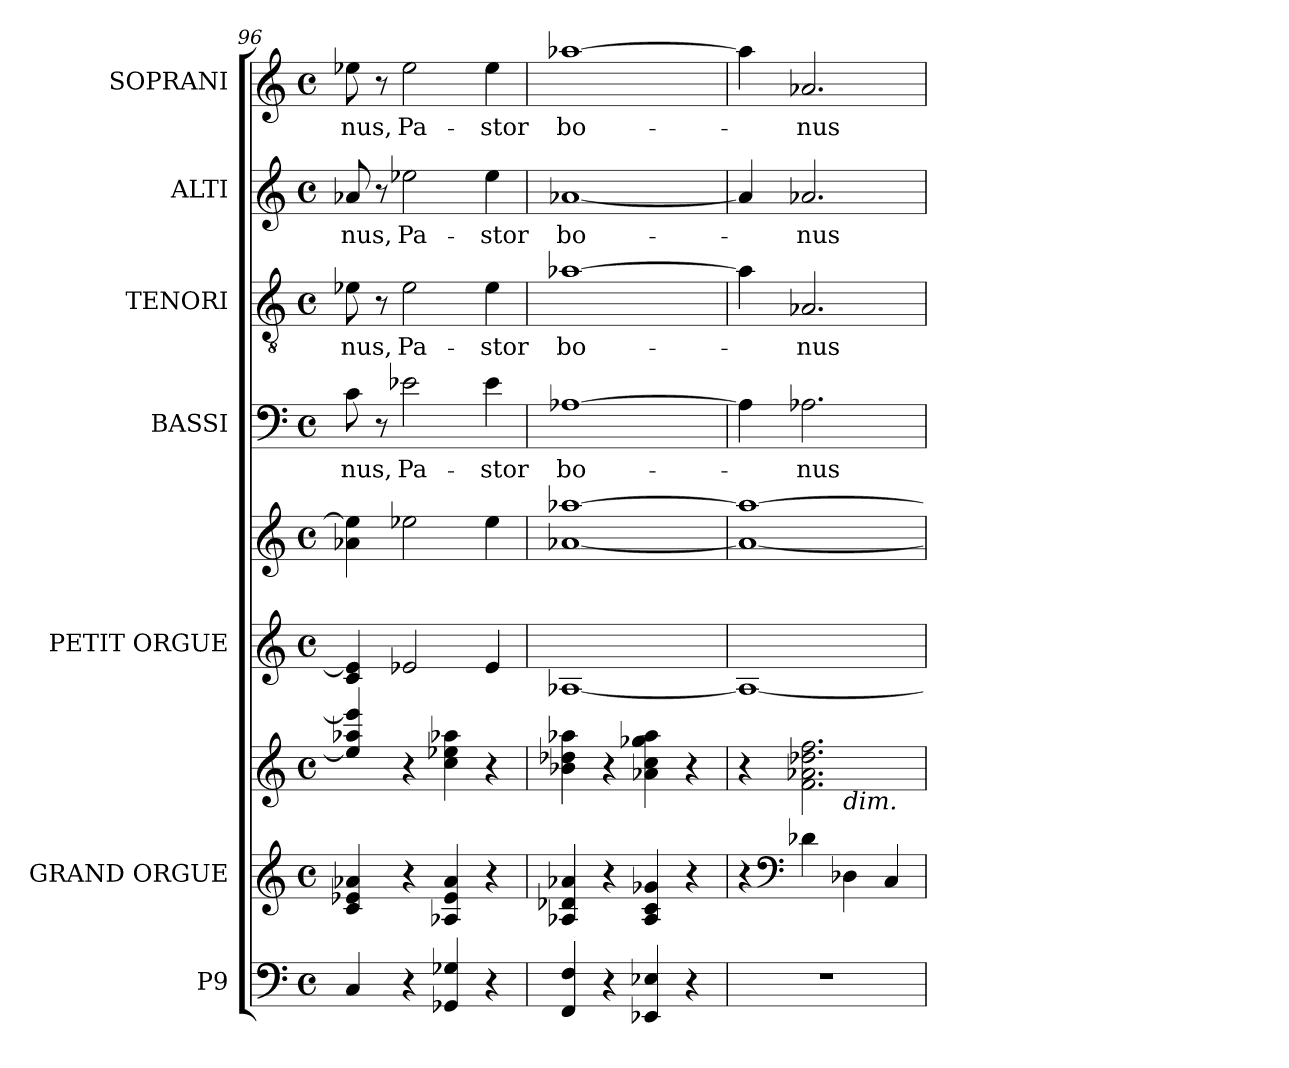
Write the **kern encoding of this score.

**kern	**kern	**kern	**kern	**kern	**kern	**text	**kern	**text	**kern	**text	**kern	**text
*part7	*part6	*part6	*part5	*part5	*part4	*part4	*part3	*part3	*part2	*part2	*part1	*part1
*staff9	*staff8	*staff7	*staff6	*staff5	*staff4	*staff4	*staff3	*staff3	*staff2	*staff2	*staff1	*staff1
*I"P9	*I"GRAND ORGUE	*	*I"PETIT ORGUE	*	*I"BASSI	*	*I"TENORI	*	*I"ALTI	*	*I"SOPRANI	*
*	*I'Org.	*	*I'Org.	*	*I'B.	*	*I'T.	*	*I'A.	*	*I'S.	*
*clefF4	*clefG2	*clefG2	*clefG2	*clefG2	*clefF4	*	*clefGv2	*	*clefG2	*	*clefG2	*
*	*	*	*	*	*	*	*ITrd7c12	*	*	*	*	*
*k[]	*k[]	*k[]	*k[]	*k[]	*k[]	*	*k[]	*	*k[]	*	*k[]	*
*C:	*C:	*C:	*C:	*C:	*C:	*	*C:	*	*C:	*	*C:	*
*M4/4	*M4/4	*M4/4	*M4/4	*M4/4	*M4/4	*	*M4/4	*	*M4/4	*	*M4/4	*
*met(c)	*met(c)	*met(c)	*met(c)	*met(c)	*met(c)	*	*met(c)	*	*met(c)	*	*met(c)	*
=96	=96	=96	=96	=96	=96	=96	=96	=96	=96	=96	=96	=96
!	!	!	!	!	!	!LO:LY:b:color=#000000	!	!	!	!	!	!
!	!	!	!	!	!	!	!	!LO:LY:b:color=#000000	!	!	!	!
!	!	!	!	!	!	!	!	!	!	!LO:LY:b:color=#000000	!	!
!	!	!	!	!	!	!	!	!	!	!	!	!LO:LY:b:color=#000000
4Ci/	4ci/ 4e-Xi 4a-Xi	4ee-i/] 4aa-Xi 4eee-i]	4ci/ 4e-i]	4a-Xi\ 4ee-i]	8ci\	-nus,	8E-Xi\	-nus,	8a-Xi/	-nus,	8ee-Xi\	-nus,
.	.	.	.	.	8r	.	8r	.	8r	.	8r	.
!	!	!	!	!	!	!LO:LY:b:color=#000000	!	!	!	!	!	!
!	!	!	!	!	!	!	!	!LO:LY:b:color=#000000	!	!	!	!
!	!	!	!	!	!	!	!	!	!	!LO:LY:b:color=#000000	!	!
!	!	!	!	!	!	!	!	!	!	!	!	!LO:LY:b:color=#000000
4r	4r	4r	2e-Xi/	2ee-Xi\	2e-Xi\	Pa-	2E-i\	Pa-	2ee-Xi\	Pa-	2ee-i\	Pa-
4GG-Xi/ 4G-Xi	4A-Xi/ 4e-i 4a-i	4cci\ 4ee-Xi 4aa-Xi	.	.	.	.	.	.	.	.	.	.
!	!	!	!	!	!	!LO:LY:b:color=#000000	!	!	!	!	!	!
!	!	!	!	!	!	!	!	!LO:LY:b:color=#000000	!	!	!	!
!	!	!	!	!	!	!	!	!	!	!LO:LY:b:color=#000000	!	!
!	!	!	!	!	!	!	!	!	!	!	!	!LO:LY:b:color=#000000
4r	4r	4r	4e-i/	4ee-i\	4e-i\	-stor	4E-i\	-stor	4ee-i\	-stor	4ee-i\	-stor
=97	=97	=97	=97	=97	=97	=97	=97	=97	=97	=97	=97	=97
!	!	!	!	!	!	!LO:LY:b:color=#000000	!	!	!	!	!	!
!	!	!	!	!	!	!	!	!LO:LY:b:color=#000000	!	!	!	!
!	!	!	!	!	!	!	!	!	!	!LO:LY:b:color=#000000	!	!
!	!	!	!	!	!	!	!	!	!	!	!	!LO:LY:b:color=#000000
4FFi/ 4Fi	4A-Xi/ 4d-Xi 4a-Xi	4b-Xi\ 4dd-Xi 4aa-Xi	[1A-Xi	[1a-Xi [1aa-Xi	[1A-Xi	bo-	[1A-Xi	bo-	[1a-Xi	bo-	[1aa-Xi	bo-
4r	4r	4r	.	.	.	.	.	.	.	.	.	.
4EE-Xi/ 4E-Xi	4A-i/ 4ci 4g-Xi	4a-Xi\ 4cci 4gg-Xi 4aa-i	.	.	.	.	.	.	.	.	.	.
4r	4r	4r	.	.	.	.	.	.	.	.	.	.
!!LO:PB:g=z
=98	=98	=98	=98	=98	=98	=98	=98	=98	=98	=98	=98	=98
*	*	*^	*	*	*	*	*	*	*	*	*	*
1r	4r	4r	2ryy	1A-i_	1a-i_ 1aa-i_	4A-i\]	.	4A-i\]	.	4a-i/]	.	4aa-i\]	.
*	*clefF4	*	*	*	*	*	*	*	*	*	*	*	*
!	!	!	!	!	!	!	!LO:LY:b:color=#000000	!	!	!	!	!	!
!	!	!	!	!	!	!	!	!	!LO:LY:b:color=#000000	!	!	!	!
!	!	!	!	!	!	!	!	!	!	!	!LO:LY:b:color=#000000	!	!
!	!	!	!	!	!	!	!	!	!	!	!	!	!LO:LY:b:color=#000000
.	4d-Xi\	2.fi\ 2.a-Xi 2.dd-Xi 2.ffi	.	.	.	2.A-Xi\	-nus	2.AA-Xi/	-nus	2.a-Xi/	-nus	2.a-Xi/	-nus
!	!	!	!LO:TX:b:i:t=dim.	!	!	!	!	!	!	!	!	!	!
.	4D-Xi\	.	2ryy	.	.	.	.	.	.	.	.	.	.
.	4Ci/	.	.	.	.	.	.	.	.	.	.	.	.
*	*	*v	*v	*	*	*	*	*	*	*	*	*	*
=	=	=	=	=	=	=	=	=	=	=	=	=
*-	*-	*-	*-	*-	*-	*-	*-	*-	*-	*-	*-	*-
